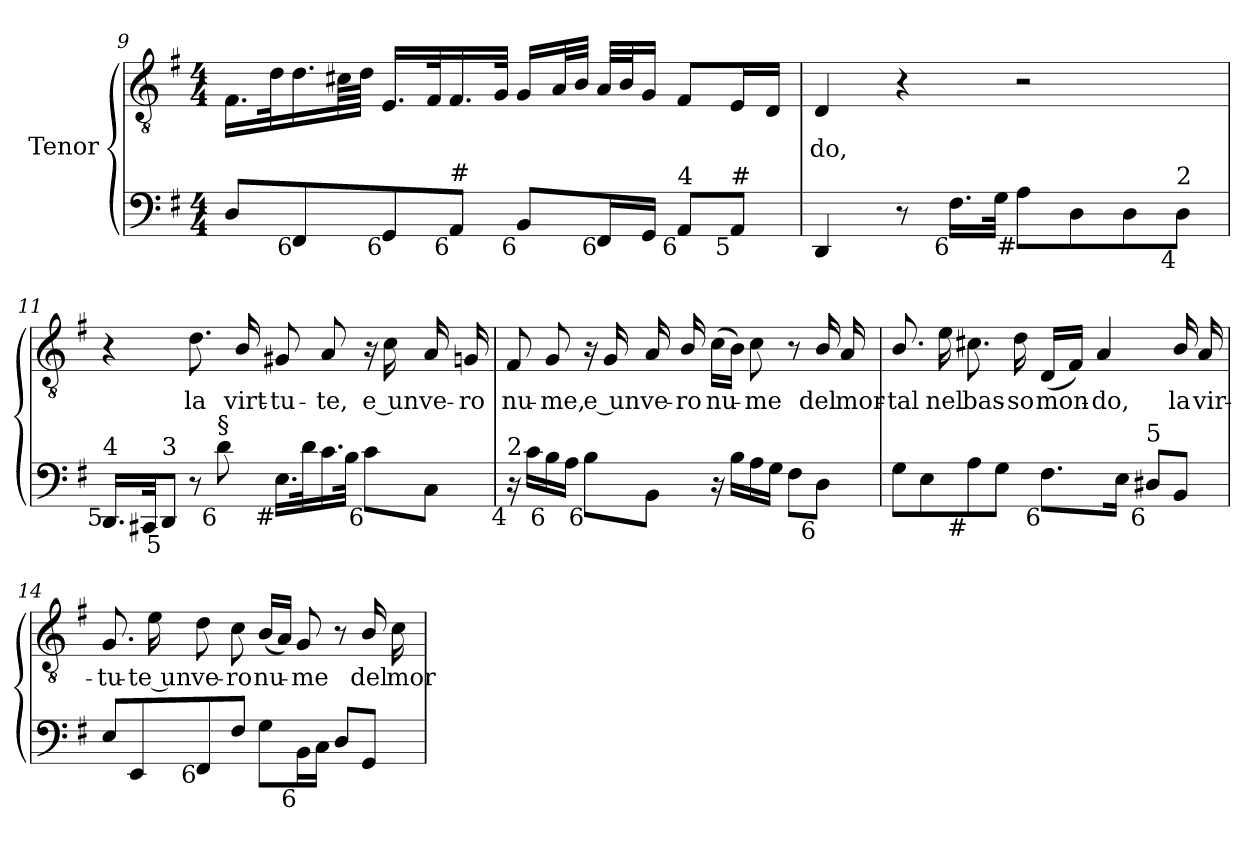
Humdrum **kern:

**kern	**kern	**text
*part2	*part1	*part1
*staff2	*staff1	*staff1
*	*I"Tenor	*
*clefF4	*clefGv2	*
*	*ITrd7c12	*
*k[f#]	*k[f#]	*
*G:	*G:	*
*M4/4	*M4/4	*
=9	=9	=9
8Di/L	16.FF#i\LL	.
.	32Di\k	.
!LO:TX:b:rj:t=6	!	!
8FF#i/	16.Di\	.
.	64C#Xi\LL	.
.	64Di\JJJJ	.
!LO:TX:b:rj:t=6	!	!
8GGi/	16.EEi/LL	.
.	32FF#i/k	.
!LO:TX:b:rj:t=6	!	!
!LO:TX:t=#	!	!
8AAi/J	16.FF#i/	.
.	32GGi/JJk	.
!LO:TX:b:rj:t=6	!	!
8BBi/L	16GGi/LL	.
.	32AAi/L	.
.	32BBi/JJJ	.
!LO:TX:b:rj:t=6	!	!
16FF#i/L	32AAi/LLL	.
.	32BBi/J	.
16GGi/JJ	16GGi/JJ	.
!LO:TX:b:rj:t=6	!	!
!LO:TX:t=4	!	!
8AAi/L	8FF#i/L	.
!LO:TX:b:rj:t=5	!	!
!LO:TX:t=#	!	!
8AAi/J	16EEi/L	.
.	16DDi/JJ	.
=10	=10	=10
!	!	!LO:LY:b:color=#000000
4DDi/	4DDi/	-do,
8r	4r	.
!LO:TX:b:rj:t=6	!	!
16.F#i\LL	.	.
32Gi\JJk	.	.
!LO:TX:b:rj:t=#	!	!
8Ai\L	2r	.
8Di\	.	.
8Di\	.	.
!LO:TX:b:rj:t=4	!	!
!LO:TX:t=2	!	!
8Di\J	.	.
!!LO:LB:g=z
=11	=11	=11
!LO:TX:b:rj:t=5	!	!
!LO:TX:t=4	!	!
16.DDi/LL	4r	.
32CC#Xi/Jk	.	.
!LO:TX:b:rj:t=5	!	!
!LO:TX:t=3	!	!
8DDi/J	.	.
!	!	!LO:LY:b:color=#000000
8r	8.Di\	la
!LO:TX:b:rj:t=6	!	!
!LO:TX:t=§	!	!
8di\	.	.
!	!	!LO:LY:b:color=#000000
.	16BBi/	virt-
!LO:TX:b:rj:t=#	!	!
!	!	!LO:LY:b:color=#000000
16.Ei\LL	8GG#Xi/	-tu-
32di\k	.	.
!	!	!LO:LY:b:color=#000000
16.ci\	8AAi/	-te,
32Bi\JJk	.	.
!LO:TX:b:rj:t=6	!	!
8ci\L	16r	.
!	!	!LO:LY:b:color=#000000
.	16Ci\	e un
!	!	!LO:LY:b:color=#000000
8Ci\J	16AAi/	ve-
!	!	!LO:LY:b:color=#000000
.	16GGni/	-ro
=12	=12	=12
!LO:TX:b:rj:t=4	!	!
!LO:TX:t=2	!	!
!	!	!LO:LY:b:color=#000000
16r	8FF#i/	nu-
16ci\LL	.	.
!LO:TX:b:rj:t=6	!	!
!	!	!LO:LY:b:color=#000000
16Bi\	8GGi/	-me,
16Ai\JJ	.	.
!LO:TX:b:rj:t=6	!	!
8Bi\L	16r	.
!	!	!LO:LY:b:color=#000000
.	16GGi/	e un
!	!	!LO:LY:b:color=#000000
8BBi\J	16AAi/	ve-
!	!	!LO:LY:b:color=#000000
.	16BBi/	-ro
!	!	!LO:LY:b:color=#000000
16r	(16Ci\LL	nu-
16Bi\LL	16BBi\JJ)	.
!	!	!LO:LY:b:color=#000000
16Ai\	8Ci\	-me
16Gi\JJ	.	.
8F#i\L	8r	.
!LO:TX:b:rj:t=6	!	!
!	!	!LO:LY:b:color=#000000
8Di\J	16BBi/	del
!	!	!LO:LY:b:color=#000000
.	16AAi/	mor-
=13	=13	=13
!	!	!LO:LY:b:color=#000000
8Gi\L	8.BBi/	-tal
8Ei\	.	.
!	!	!LO:LY:b:color=#000000
.	16Ei\	nel
!LO:TX:b:rj:t=#	!	!
!	!	!LO:LY:b:color=#000000
8Ai\	8.C#Xi\	bas-
8Gi\J	.	.
!	!	!LO:LY:b:color=#000000
.	16Di\	-so
!LO:TX:b:rj:t=6	!	!
!	!	!LO:LY:b:color=#000000
8.F#i\L	(16DDi/LL	mon-
.	16FF#i/JJ)	.
!	!	!LO:LY:b:color=#000000
.	4AAi/	-do,
16Ei\Jk	.	.
!LO:TX:b:rj:t=6	!	!
!LO:TX:t=5	!	!
8D#Xi/L	.	.
!	!	!LO:LY:b:color=#000000
8BBi/J	16BBi/	la
!	!	!LO:LY:b:color=#000000
.	16AAi/	vir-
!!LO:PB:g=z
=14	=14	=14
!	!	!LO:LY:b:color=#000000
8Ei/L	8.GGi/	-tu-
8EEi/	.	.
!	!	!LO:LY:b:color=#000000
.	16Ei\	-te un
!LO:TX:b:rj:t=6	!	!
!	!	!LO:LY:b:color=#000000
8FF#i/	8Di\	ve-
!	!	!LO:LY:b:color=#000000
8F#i/J	8Ci\	-ro
!	!	!LO:LY:b:color=#000000
8Gi\L	(16BBi/LL	nu-
.	16AAi/JJ)	.
!LO:TX:b:rj:t=6	!	!
!	!	!LO:LY:b:color=#000000
16BBi\L	8GGi/	-me
16Ci\JJ	.	.
8Di/L	8r	.
!	!	!LO:LY:b:color=#000000
8GGi/J	16BBi/	del
!	!	!LO:LY:b:color=#000000
.	16Ci\	mor-
=	=	=
*-	*-	*-
